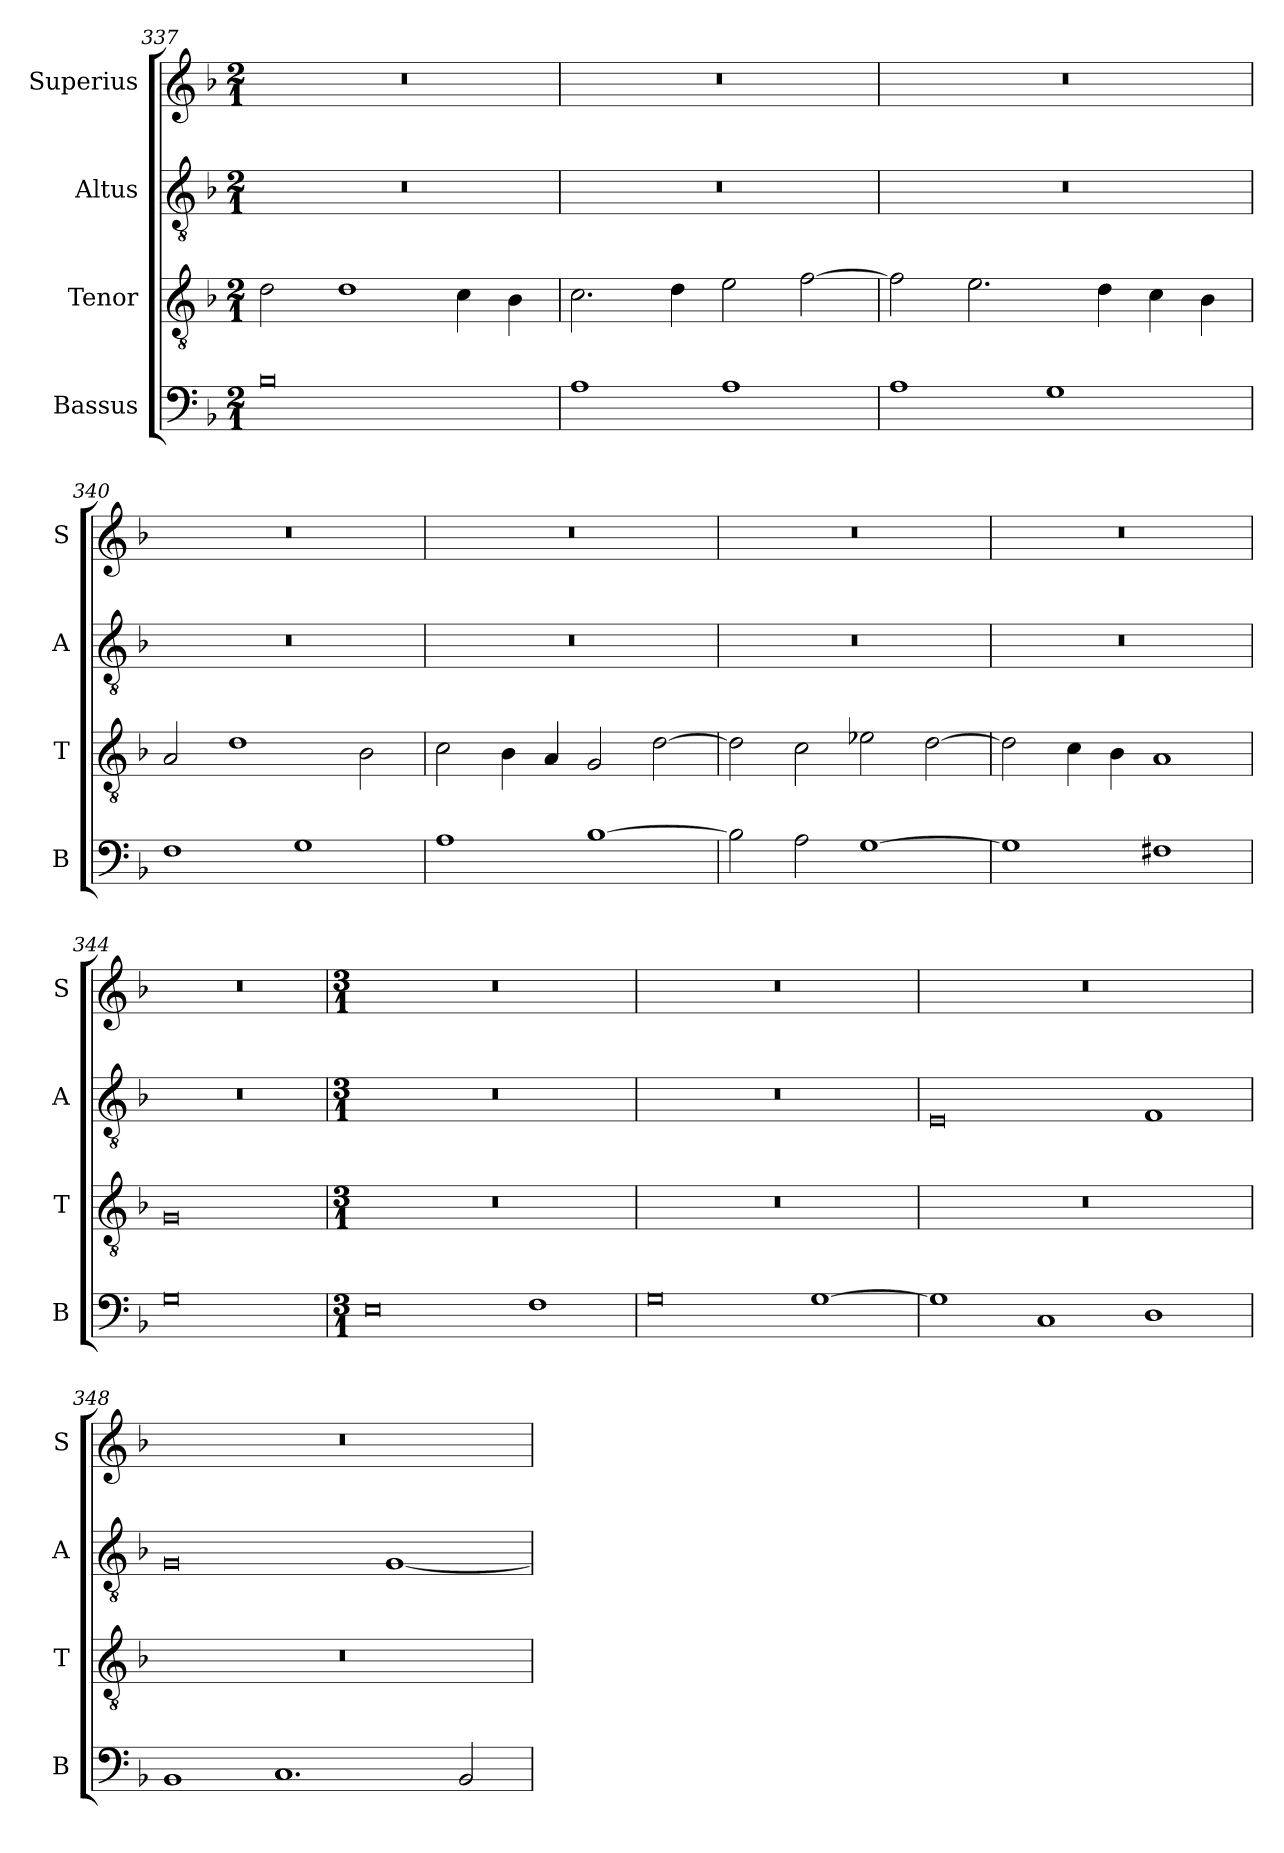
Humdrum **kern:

**kern	**kern	**kern	**kern
*part4	*part3	*part2	*part1
*staff4	*staff3	*staff2	*staff1
*I"Bassus	*I"Tenor	*I"Altus	*I"Superius
*I'B	*I'T	*I'A	*I'S
*clefF4	*clefGv2	*clefGv2	*clefG2
*k[b-]	*k[b-]	*k[b-]	*k[b-]
*M2/1	*M2/1	*M2/1	*M2/1
=337	=337	=337	=337
0B-	2d\	0r	0r
.	1d	.	.
.	4c\	.	.
.	4B-\	.	.
=338	=338	=338	=338
1A	2.c\	0r	0r
.	4d\	.	.
1A	2e\	.	.
.	[2f\	.	.
=339	=339	=339	=339
1A	2f\]	0r	0r
.	2.e\	.	.
1G	.	.	.
.	4d\	.	.
.	4c\	.	.
.	4B-\	.	.
=340	=340	=340	=340
1F	2A/	0r	0r
.	1d	.	.
1G	.	.	.
.	2B-\	.	.
=341	=341	=341	=341
1A	2c\	0r	0r
.	4B-\	.	.
.	4A/	.	.
[1B-	2G/	.	.
.	[2d\	.	.
=342	=342	=342	=342
2B-\]	2d\]	0r	0r
2A\	2c\	.	.
[1G	2e-X\	.	.
.	[2d\	.	.
=343	=343	=343	=343
1G]	2d\]	0r	0r
.	4c\	.	.
.	4B-\	.	.
1F#X	1A	.	.
=344	=344	=344	=344
0G	0G	0r	0r
=345	=345	=345	=345
*M3/1	*M3/1	*M3/1	*M3/1
0E	0.r	0.r	0.r
1F	.	.	.
=346	=346	=346	=346
0G	0.r	0.r	0.r
[1G	.	.	.
=347	=347	=347	=347
1G]	0.r	0E	0.r
1C	.	.	.
1D	.	1F	.
=348	=348	=348	=348
1BB-	0.r	0G	0.r
1.C	.	.	.
.	.	[1G	.
2BB-/	.	.	.
=	=	=	=
*-	*-	*-	*-
